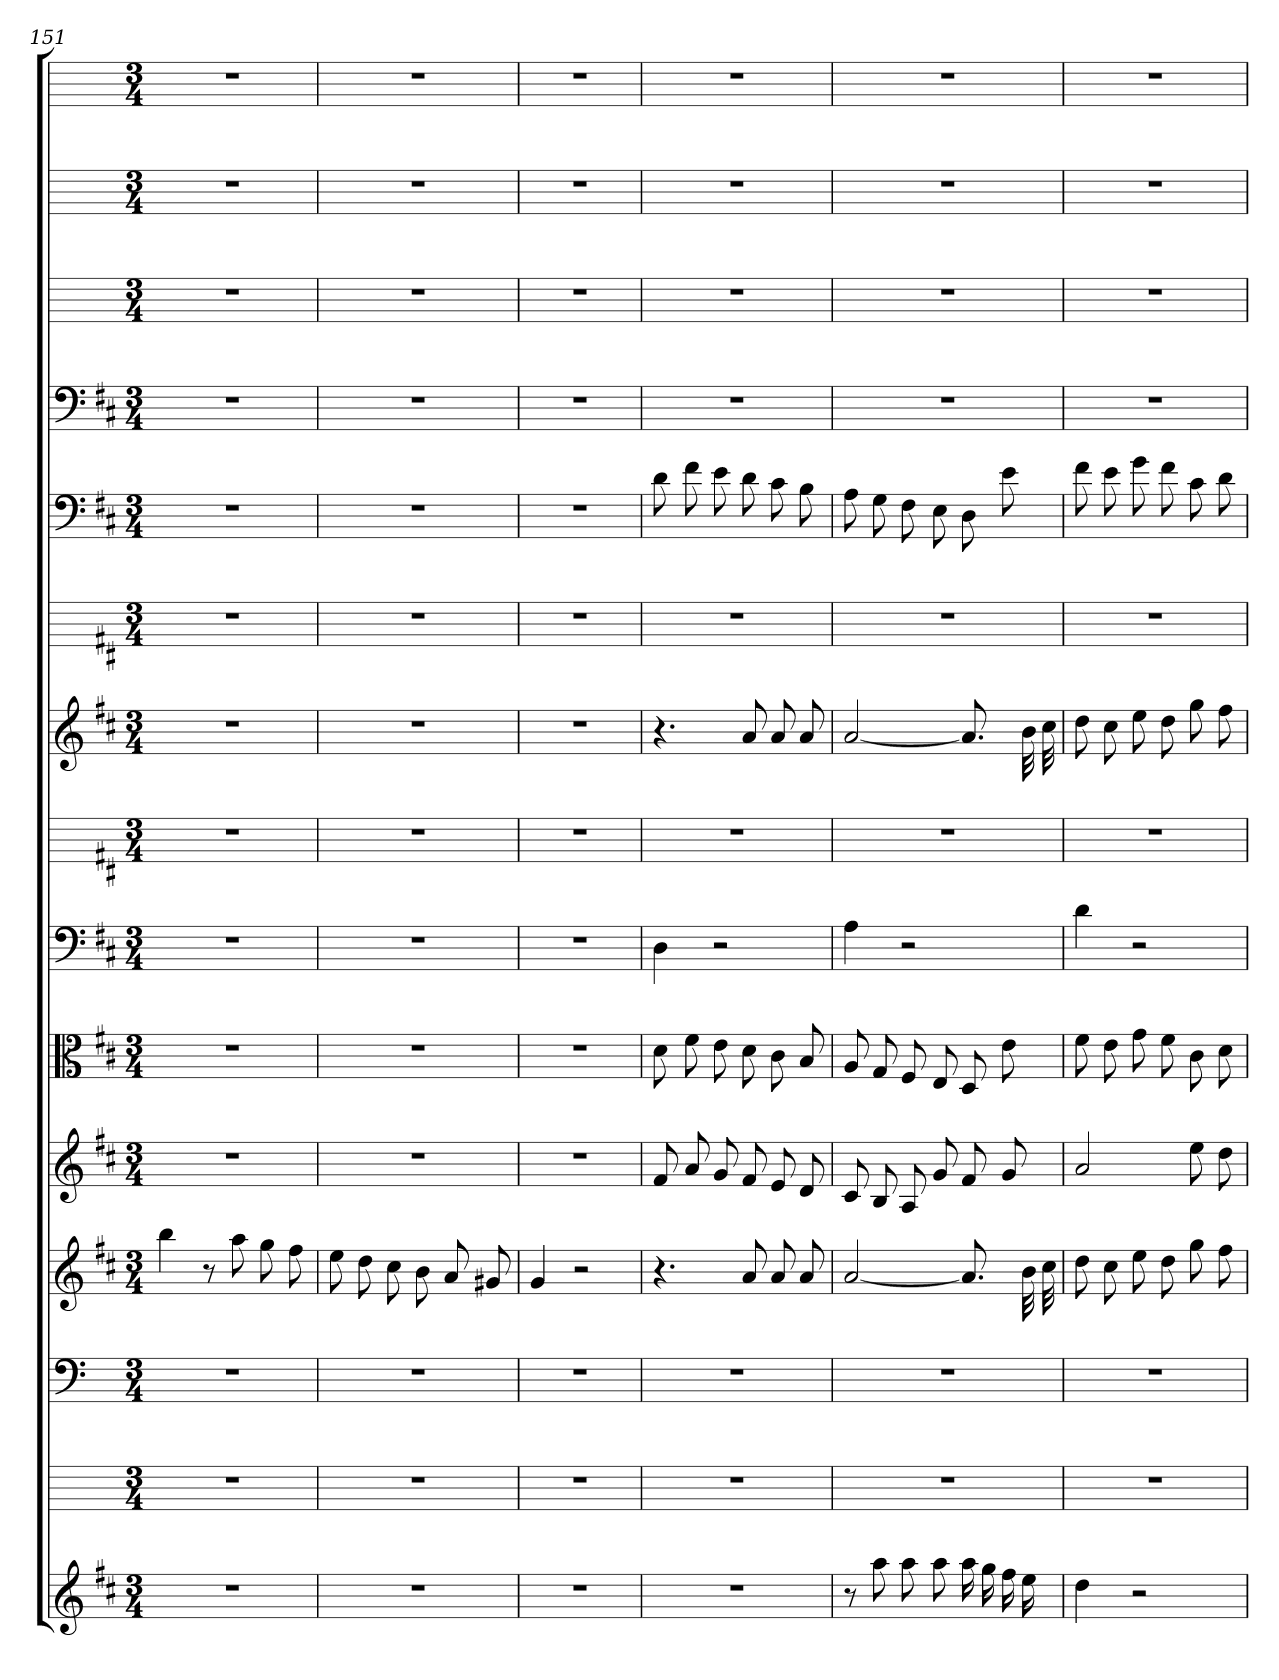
**kern	**kern	**kern	**kern	**kern	**kern	**kern	**kern	**kern	**kern	**kern	**kern	**kern	**kern	**kern
*part15	*part14	*part13	*part12	*part11	*part10	*part9	*part8	*part7	*part6	*part5	*part4	*part3	*part2	*part1
*staff15	*staff14	*staff13	*staff12	*staff11	*staff10	*staff9	*staff8	*staff7	*staff6	*staff5	*staff4	*staff3	*staff2	*staff1
*	*	*clefF4	*	*	*clefC3	*clefF4	*	*	*	*clefF4	*clefF4	*	*	*
*k[f#c#]	*k[]	*k[]	*k[f#c#]	*k[f#c#]	*k[f#c#]	*k[f#c#]	*k[f#c#]	*k[f#c#]	*k[f#c#]	*k[f#c#]	*k[f#c#]	*k[]	*k[]	*k[]
*M3/4	*M3/4	*M3/4	*M3/4	*M3/4	*M3/4	*M3/4	*M3/4	*M3/4	*M3/4	*M3/4	*M3/4	*M3/4	*M3/4	*M3/4
=151	=151	=151	=151	=151	=151	=151	=151	=151	=151	=151	=151	=151	=151	=151
2.r	2.r	2.r	4bb	2.r	2.r	2.r	2.r	2.r	2.r	2.r	2.r	2.r	2.r	2.r
.	.	.	8r	.	.	.	.	.	.	.	.	.	.	.
.	.	.	8aa	.	.	.	.	.	.	.	.	.	.	.
.	.	.	8gg	.	.	.	.	.	.	.	.	.	.	.
.	.	.	8ff#	.	.	.	.	.	.	.	.	.	.	.
=152	=152	=152	=152	=152	=152	=152	=152	=152	=152	=152	=152	=152	=152	=152
2.r	2.r	2.r	8ee	2.r	2.r	2.r	2.r	2.r	2.r	2.r	2.r	2.r	2.r	2.r
.	.	.	8dd	.	.	.	.	.	.	.	.	.	.	.
.	.	.	8cc#	.	.	.	.	.	.	.	.	.	.	.
.	.	.	8b	.	.	.	.	.	.	.	.	.	.	.
.	.	.	8a	.	.	.	.	.	.	.	.	.	.	.
.	.	.	8g#X	.	.	.	.	.	.	.	.	.	.	.
=153	=153	=153	=153	=153	=153	=153	=153	=153	=153	=153	=153	=153	=153	=153
2.r	2.r	2.r	4g	2.r	2.r	2.r	2.r	2.r	2.r	2.r	2.r	2.r	2.r	2.r
.	.	.	2r	.	.	.	.	.	.	.	.	.	.	.
=154	=154	=154	=154	=154	=154	=154	=154	=154	=154	=154	=154	=154	=154	=154
2.r	2.r	2.r	4.r	8f#	8d	4D	2.r	4.r	2.r	8d	2.r	2.r	2.r	2.r
.	.	.	.	8a	8f#	.	.	.	.	8f#	.	.	.	.
.	.	.	.	8g	8e	2r	.	.	.	8e	.	.	.	.
.	.	.	8a	8f#	8d	.	.	8a	.	8d	.	.	.	.
.	.	.	8a	8e	8c#	.	.	8a	.	8c#	.	.	.	.
.	.	.	8a	8d	8B	.	.	8a	.	8B	.	.	.	.
=155	=155	=155	=155	=155	=155	=155	=155	=155	=155	=155	=155	=155	=155	=155
8r	2.r	2.r	[2a	8c#	8A	4A	2.r	[2a	2.r	8A	2.r	2.r	2.r	2.r
8aa	.	.	.	8B	8G	.	.	.	.	8G	.	.	.	.
8aa	.	.	.	8A	8F#	2r	.	.	.	8F#	.	.	.	.
8aa	.	.	.	8g	8E	.	.	.	.	8E	.	.	.	.
16aa	.	.	8.a]	8f#	8D	.	.	8.a]	.	8D	.	.	.	.
16gg	.	.	.	.	.	.	.	.	.	.	.	.	.	.
16ff#	.	.	.	8g	8e	.	.	.	.	8e	.	.	.	.
16ee	.	.	32b	.	.	.	.	32b	.	.	.	.	.	.
.	.	.	32cc#	.	.	.	.	32cc#	.	.	.	.	.	.
=156	=156	=156	=156	=156	=156	=156	=156	=156	=156	=156	=156	=156	=156	=156
4dd	2.r	2.r	8dd	2a	8f#	4d	2.r	8dd	2.r	8f#	2.r	2.r	2.r	2.r
.	.	.	8cc#	.	8e	.	.	8cc#	.	8e	.	.	.	.
2r	.	.	8ee	.	8g	2r	.	8ee	.	8g	.	.	.	.
.	.	.	8dd	.	8f#	.	.	8dd	.	8f#	.	.	.	.
.	.	.	8gg	8ee	8c#	.	.	8gg	.	8c#	.	.	.	.
.	.	.	8ff#	8dd	8d	.	.	8ff#	.	8d	.	.	.	.
=	=	=	=	=	=	=	=	=	=	=	=	=	=	=
*-	*-	*-	*-	*-	*-	*-	*-	*-	*-	*-	*-	*-	*-	*-
